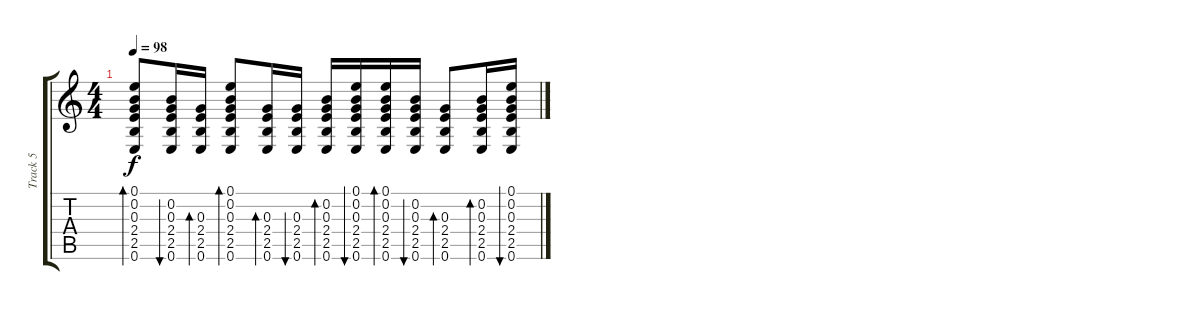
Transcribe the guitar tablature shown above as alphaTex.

\track ("Track 5" "Track 5") {instrument acousticguitarsteel}
\staff {score tabs}
\tuning (E4 B3 G3 D3 A2 E2) {hide}
\ts (4 4)
\tempo 98
\clef g2
\ks c
(0.1 0.2 0.3 2.4 2.5 0.6).8{bd 60 dy f} (0.2 0.3 2.4 2.5 0.6).16{bu 60} (0.3 2.4 2.5 0.6).16{bd 60} (0.1 0.2 0.3 2.4 2.5 0.6).8{bd 60} (0.3 2.4 2.5 0.6).16{bd 60} (0.3 2.4 2.5 0.6).16{bu 60} (0.2 0.3 2.4 2.5 0.6).16{bd 60} (0.1 0.2 0.3 2.4 2.5 0.6).16{bu 60} (0.1 0.2 0.3 2.4 2.5 0.6).16{bd 60} (0.2 0.3 2.4 2.5 0.6).16{bu 60} (0.3 2.4 2.5 0.6).8{bd 60} (0.2 0.3 2.4 2.5 0.6).16{bd 60} (0.1 0.2 0.3 2.4 2.5 0.6).16{bu 60}
